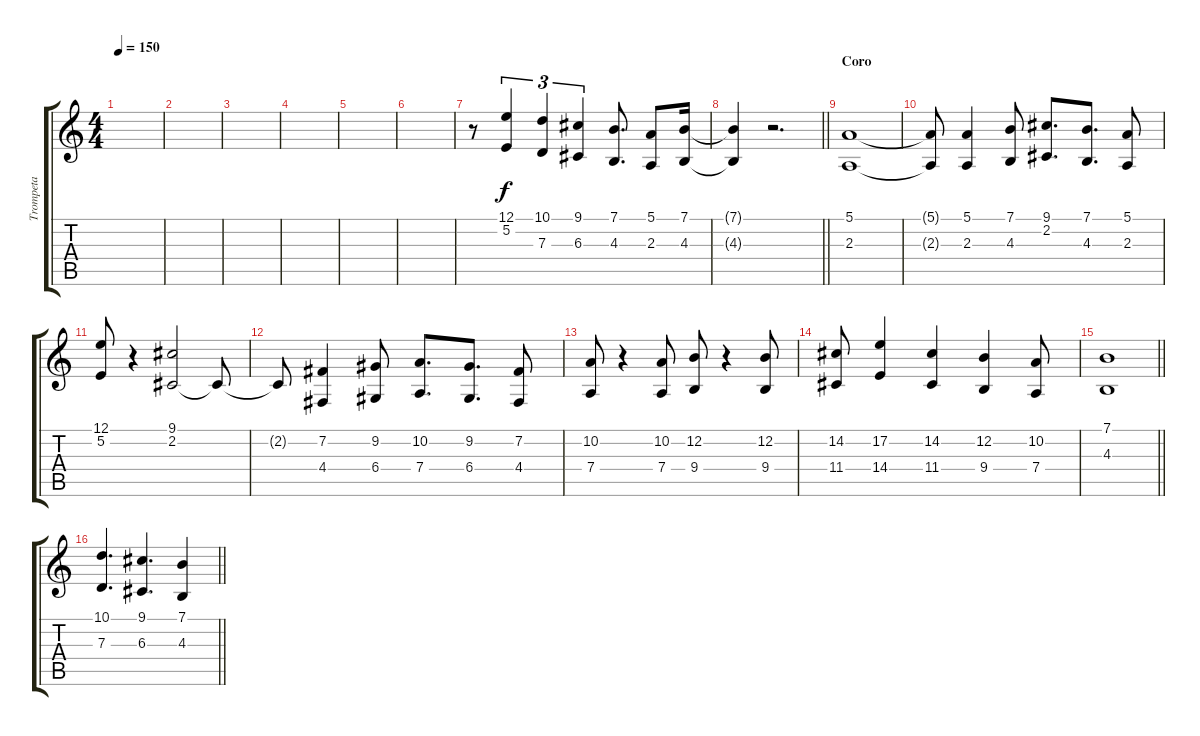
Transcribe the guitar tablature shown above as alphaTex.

\track ("Trompeta" "Trompeta") {instrument trumpet}
\staff {score tabs}
\tuning (E4 B3 G3 D3 A2 E2) {hide}
\ts (4 4)
\tempo 150
\clef g2
\ks c
|
|
|
|
|
|
r.8{volume 8} (12.1 5.2).4{tu (3 2)} (10.1 7.3).4{tu (3 2)} (9.1 6.3).4{tu (3 2)} (7.1 4.3).8{d} (5.1 2.3).8 (7.1 4.3).16 |
\barLineRight lightlight
(7.1{t} 4.3{t}).4 r.2{d} |
\section ("" "Coro")
(5.1 2.3).1 |
(5.1{t} 2.3{t}).8 (5.1 2.3).4 (7.1 4.3).8 (9.1 2.2).8{d} (7.1 4.3).8{d} (5.1 2.3).8 |
(12.1 5.2).8 r.4 (9.1 2.2).2 2.2{t}.8 |
2.2{t}.8 (7.2 4.4).4 (9.2 6.4).8 (10.2 7.4).8{d} (9.2 6.4).8{d} (7.2 4.4).8 |
(10.2 7.4).8 r.4 (10.2 7.4).8 (12.2 9.4).8 r.4 (12.2 9.4).8 |
(14.2 11.4).8 (17.2 14.4).4 (14.2 11.4).4 (12.2 9.4).4 (10.2 7.4).8 |
\barLineRight lightlight
(7.1 4.3).1 |
\barLineRight lightlight
(10.1 7.3).4{d} (9.1 6.3).4{d} (7.1 4.3).4
